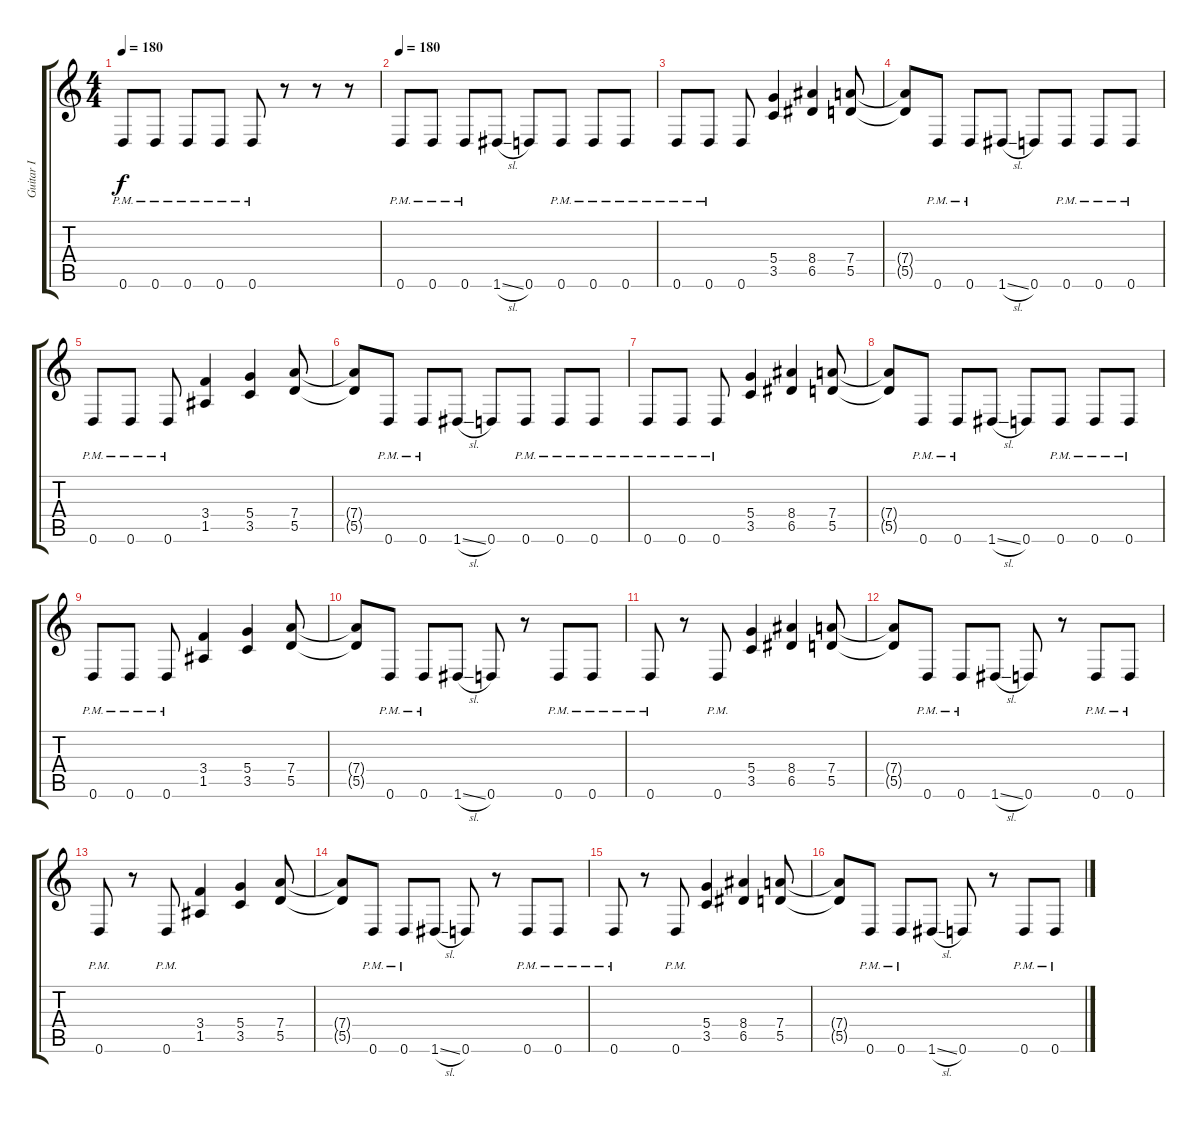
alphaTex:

\track ("Guitar I" "Guitar I") {instrument distortionguitar}
\staff {score tabs}
\tuning (E4 B3 G3 D3 A2 D2) {hide}
\ts (4 4)
\tempo 180
\clef g2
\ks c
0.6{pm}.8{dy f} 0.6{pm}.8 0.6{pm}.8 0.6{pm}.8 0.6{pm}.8 r.8 r.8 r.8 |
\tempo 180
0.6{pm}.8 0.6{pm}.8 0.6{pm}.8 1.6{sl}.8 0.6.8 0.6{pm}.8 0.6{pm}.8 0.6{pm}.8 |
0.6{pm}.8 0.6{pm}.8 0.6.8 (5.4 3.5).4 (8.4 6.5).4 (7.4 5.5).8 |
(7.4{t} 5.5{t}).8 0.6{pm}.8 0.6{pm}.8 1.6{sl}.8 0.6.8 0.6{pm}.8 0.6{pm}.8 0.6{pm}.8 |
0.6{pm}.8 0.6{pm}.8 0.6{pm}.8 (3.4 1.5).4 (5.4 3.5).4 (7.4 5.5).8 |
(7.4{t} 5.5{t}).8 0.6{pm}.8 0.6{pm}.8 1.6{sl}.8 0.6.8 0.6{pm}.8 0.6{pm}.8 0.6{pm}.8 |
0.6{pm}.8 0.6{pm}.8 0.6{pm}.8 (5.4 3.5).4 (8.4 6.5).4 (7.4 5.5).8 |
(7.4{t} 5.5{t}).8 0.6{pm}.8 0.6{pm}.8 1.6{sl}.8 0.6.8 0.6{pm}.8 0.6{pm}.8 0.6{pm}.8 |
0.6{pm}.8 0.6{pm}.8 0.6{pm}.8 (3.4 1.5).4 (5.4 3.5).4 (7.4 5.5).8 |
(7.4{t} 5.5{t}).8 0.6{pm}.8 0.6{pm}.8 1.6{sl}.8 0.6.8 r.8 0.6{pm}.8 0.6{pm}.8 |
0.6{pm}.8 r.8 0.6{pm}.8 (5.4 3.5).4 (8.4 6.5).4 (7.4 5.5).8 |
(7.4{t} 5.5{t}).8 0.6{pm}.8 0.6{pm}.8 1.6{sl}.8 0.6.8 r.8 0.6{pm}.8 0.6{pm}.8 |
0.6{pm}.8 r.8 0.6{pm}.8 (3.4 1.5).4 (5.4 3.5).4 (7.4 5.5).8 |
(7.4{t} 5.5{t}).8 0.6{pm}.8 0.6{pm}.8 1.6{sl}.8 0.6.8 r.8 0.6{pm}.8 0.6{pm}.8 |
0.6{pm}.8 r.8 0.6{pm}.8 (5.4 3.5).4 (8.4 6.5).4 (7.4 5.5).8 |
(7.4{t} 5.5{t}).8 0.6{pm}.8 0.6{pm}.8 1.6{sl}.8 0.6.8 r.8 0.6{pm}.8 0.6{pm}.8
